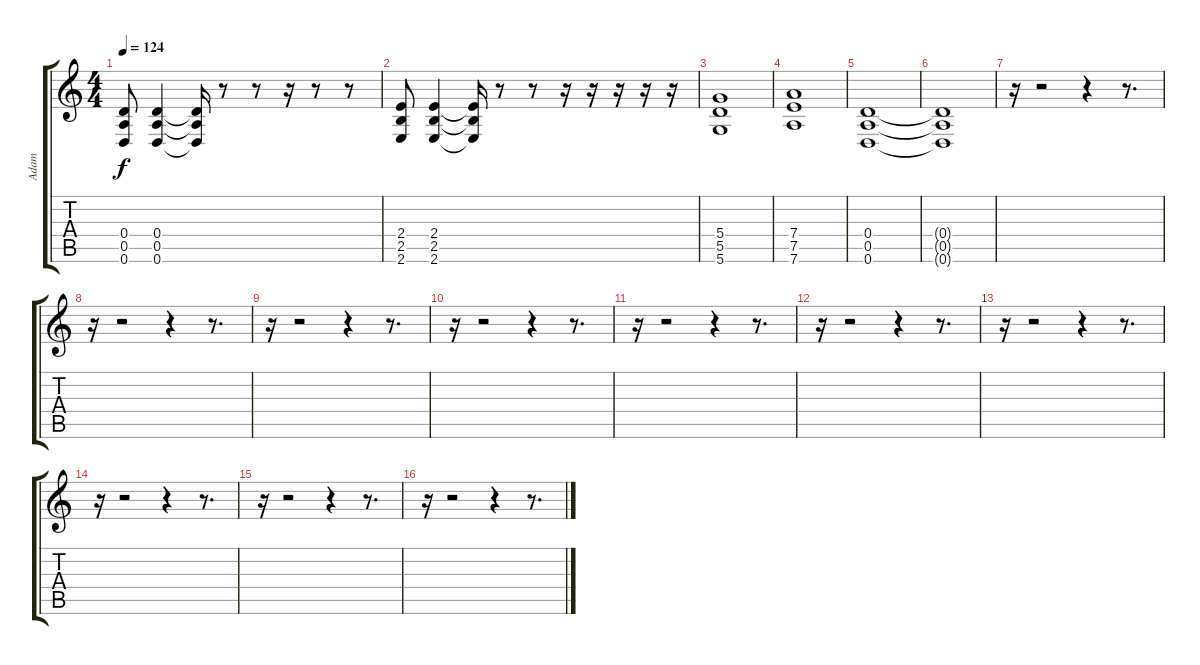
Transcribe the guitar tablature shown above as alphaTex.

\track ("Adam" "Adam") {instrument distortionguitar}
\staff {score tabs}
\tuning (E4 B3 G3 D3 A2 D2) {hide}
\ts (4 4)
\tempo 124
\clef g2
\ks c
(0.4 0.5 0.6).8{dy f} (0.4 0.5 0.6).4 (0.4{t} 0.5{t} 0.6{t}).16 r.8 r.8 r.16 r.8 r.8 |
(2.4 2.5 2.6).8 (2.4 2.5 2.6).4 (2.4{t} 2.5{t} 2.6{t}).16 r.8 r.8 r.16 r.16 r.16 r.16 r.16 |
(5.4 5.5 5.6).1 |
(7.4 7.5 7.6).1 |
(0.4 0.5 0.6).1 |
(0.4{t} 0.5{t} 0.6{t}).1 |
r.16 r.2 r.4 r.8{d} |
r.16 r.2 r.4 r.8{d} |
r.16 r.2 r.4 r.8{d} |
r.16 r.2 r.4 r.8{d} |
r.16 r.2 r.4 r.8{d} |
r.16 r.2 r.4 r.8{d} |
r.16 r.2 r.4 r.8{d} |
r.16 r.2 r.4 r.8{d} |
r.16 r.2 r.4 r.8{d} |
r.16 r.2 r.4 r.8{d}
